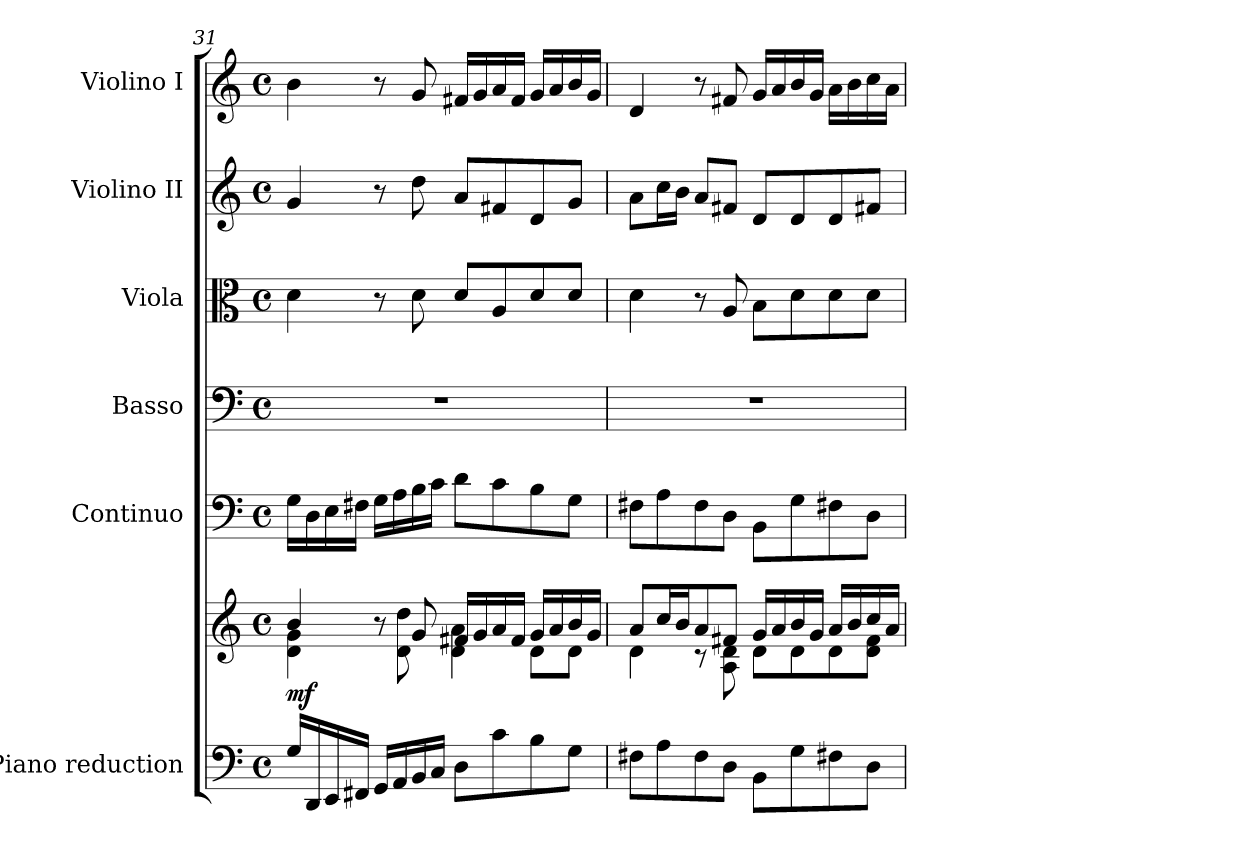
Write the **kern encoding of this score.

**kern	**kern	**dynam	**kern	**dynam	**kern	**kern	**dynam	**kern	**dynam	**kern	**dynam
*part6	*part6	*part6	*part5	*part5	*part4	*part3	*part3	*part2	*part2	*part1	*part1
*staff7	*staff6	*staff6/7	*staff5	*staff5	*staff4	*staff3	*staff3	*staff2	*staff2	*staff1	*staff1
*I"Piano reduction	*	*	*I"Continuo	*	*I"Basso	*I"Viola	*	*I"Violino II	*	*I"Violino I	*
*I'Pno	*	*	*	*	*	*I'Vla	*	*I'Vln	*	*I'Vln	*
*clefF4	*clefG2	*	*clefF4	*	*clefF4	*clefC3	*	*clefG2	*	*clefG2	*
*k[]	*k[]	*	*k[]	*	*k[]	*k[]	*	*k[]	*	*k[]	*
*M4/4	*M4/4	*	*M4/4	*	*M4/4	*M4/4	*	*M4/4	*	*M4/4	*
*met(c)	*met(c)	*	*met(c)	*	*met(c)	*met(c)	*	*met(c)	*	*met(c)	*
=31	=31	=31	=31	=31	=31	=31	=31	=31	=31	=31	=31
*	*^	*	*	*	*	*	*	*	*	*	*
!	!	!	!LO:DY:b	!	!	!	!	!	!	!	!	!
16G/LL	4b/	4d\ 4g\	mf	16G\LL	.	1r	4d\	.	4g/	.	4b\	.
!	!	!	!	!	!LO:DY:a	!	!	!	!	!	!	!
16DD/	.	.	.	16D\	other-dynamics	.	.	.	.	.	.	.
16EE/	.	.	.	16E\	.	.	.	.	.	.	.	.
16FF#X/JJ	.	.	.	16F#X\JJ	.	.	.	.	.	.	.	.
16GG/LL	8r	8ryy	.	16G\LL	.	.	8r	.	8r	.	8r	.
16AA/	.	.	.	16A\	.	.	.	.	.	.	.	.
!	!	!	!	!	!	!	!	!LO:DY:b	!	!LO:DY:b	!	!LO:DY:b
16BB/	8g/	8d\ 8dd\	.	16B\	.	.	8d\	other-dynamics	8dd\	other-dynamics	8g/	other-dynamics
16C/JJ	.	.	.	16c\JJ	.	.	.	.	.	.	.	.
8D\L	16f#X/LL	4d\ 4a\	.	8d\L	.	.	8d/L	.	8a/L	.	16f#X/LL	.
.	16g/	.	.	.	.	.	.	.	.	.	16g/	.
8c\	16a/	.	.	8c\	.	.	8A/	.	8f#X/	.	16a/	.
.	16f#/JJ	.	.	.	.	.	.	.	.	.	16f#/JJ	.
8B\	16g/LL	8d\L	.	8B\	.	.	8d/	.	8d/	.	16g/LL	.
.	16a/	.	.	.	.	.	.	.	.	.	16a/	.
8G\J	16b/	8d\J	.	8G\J	.	.	8d/J	.	8g/J	.	16b/	.
.	16g/JJ	.	.	.	.	.	.	.	.	.	16g/JJ	.
=32	=32	=32	=32	=32	=32	=32	=32	=32	=32	=32	=32	=32
8F#X\L	8a/L	4d\	.	8F#X\L	.	1r	4d\	.	8a\L	.	4d/	.
8A\	16cc/L	.	.	8A\	.	.	.	.	16cc\L	.	.	.
.	16b/J	.	.	.	.	.	.	.	16b\JJ	.	.	.
8F#\	8a/	8r	.	8F#\	.	.	8r	.	8a/L	.	8r	.
8D\J	8f#X/J	8A\ 8d\	.	8D\J	.	.	8A/	.	8f#X/J	.	8f#X/	.
8BB\L	16g/LL	8d\L	.	8BB\L	.	.	8B\L	.	8d/L	.	16g/LL	.
.	16a/	.	.	.	.	.	.	.	.	.	16a/	.
8G\	16b/	8d\	.	8G\	.	.	8d\	.	8d/	.	16b/	.
.	16g/JJ	.	.	.	.	.	.	.	.	.	16g/JJ	.
8F#X\	16a/LL	8d\	.	8F#X\	.	.	8d\	.	8d/	.	16a\LL	.
.	16b/	.	.	.	.	.	.	.	.	.	16b\	.
8D\J	16cc/	8d\ 8f#\J	.	8D\J	.	.	8d\J	.	8f#X/J	.	16cc\	.
.	16a/JJ	.	.	.	.	.	.	.	.	.	16a\JJ	.
*	*v	*v	*	*	*	*	*	*	*	*	*	*
=	=	=	=	=	=	=	=	=	=	=	=
*-	*-	*-	*-	*-	*-	*-	*-	*-	*-	*-	*-
